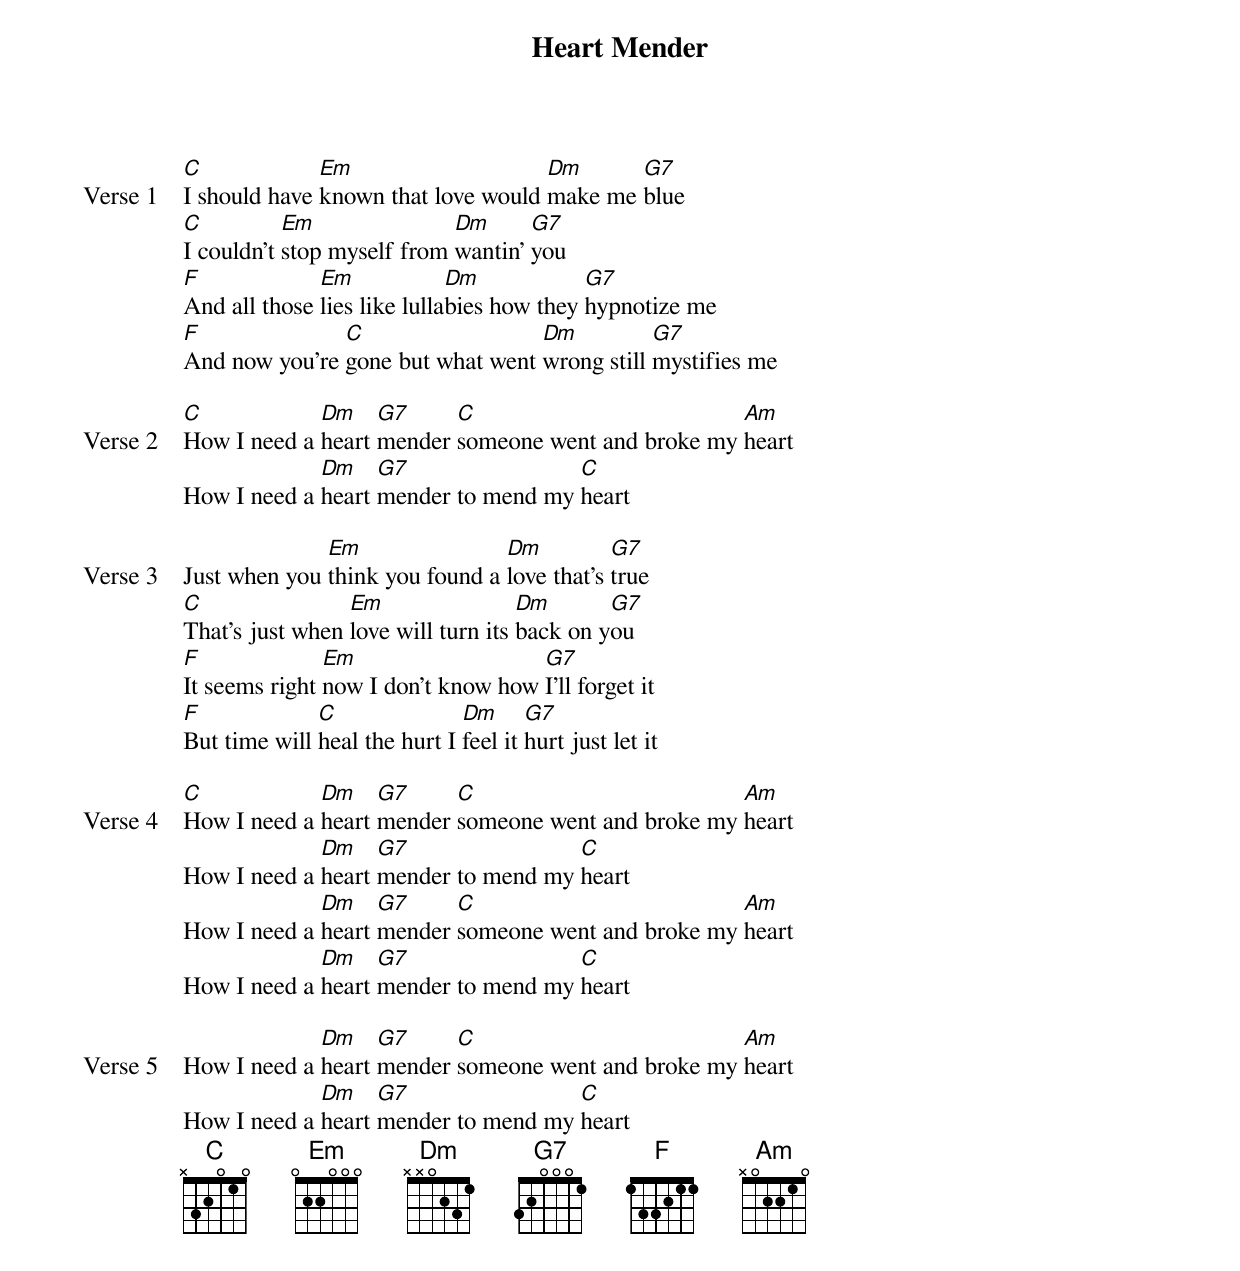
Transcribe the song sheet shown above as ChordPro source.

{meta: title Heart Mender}
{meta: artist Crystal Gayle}
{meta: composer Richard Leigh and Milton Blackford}

{start_of_verse: Verse 1}
[C]I should have [Em]known that love would [Dm]make me [G7]blue
[C]I couldn't [Em]stop myself from [Dm]wantin' [G7]you
[F]And all those [Em]lies like lulla[Dm]bies how they [G7]hypnotize me
[F]And now you're [C]gone but what went [Dm]wrong still [G7]mystifies me
{end_of_verse}

{start_of_verse: Verse 2}
[C]How I need a [Dm]heart [G7]mender [C]someone went and broke my [Am]heart
How I need a [Dm]heart [G7]mender to mend my [C]heart
{end_of_verse}

{start_of_verse: Verse 3}
Just when you [Em]think you found a [Dm]love that's [G7]true
[C]That's just when [Em]love will turn its [Dm]back on y[G7]ou
[F]It seems right [Em]now I don't know how [G7]I’ll forget it
[F]But time will [C]heal the hurt I [Dm]feel it [G7]hurt just let it
{end_of_verse}

{start_of_verse: Verse 4}
[C]How I need a [Dm]heart [G7]mender [C]someone went and broke my [Am]heart
How I need a [Dm]heart [G7]mender to mend my [C]heart
How I need a [Dm]heart [G7]mender [C]someone went and broke my [Am]heart
How I need a [Dm]heart [G7]mender to mend my [C]heart
{end_of_verse}

{start_of_verse: Verse 5}
How I need a [Dm]heart [G7]mender [C]someone went and broke my [Am]heart
How I need a [Dm]heart [G7]mender to mend my [C]heart
{end_of_verse}
